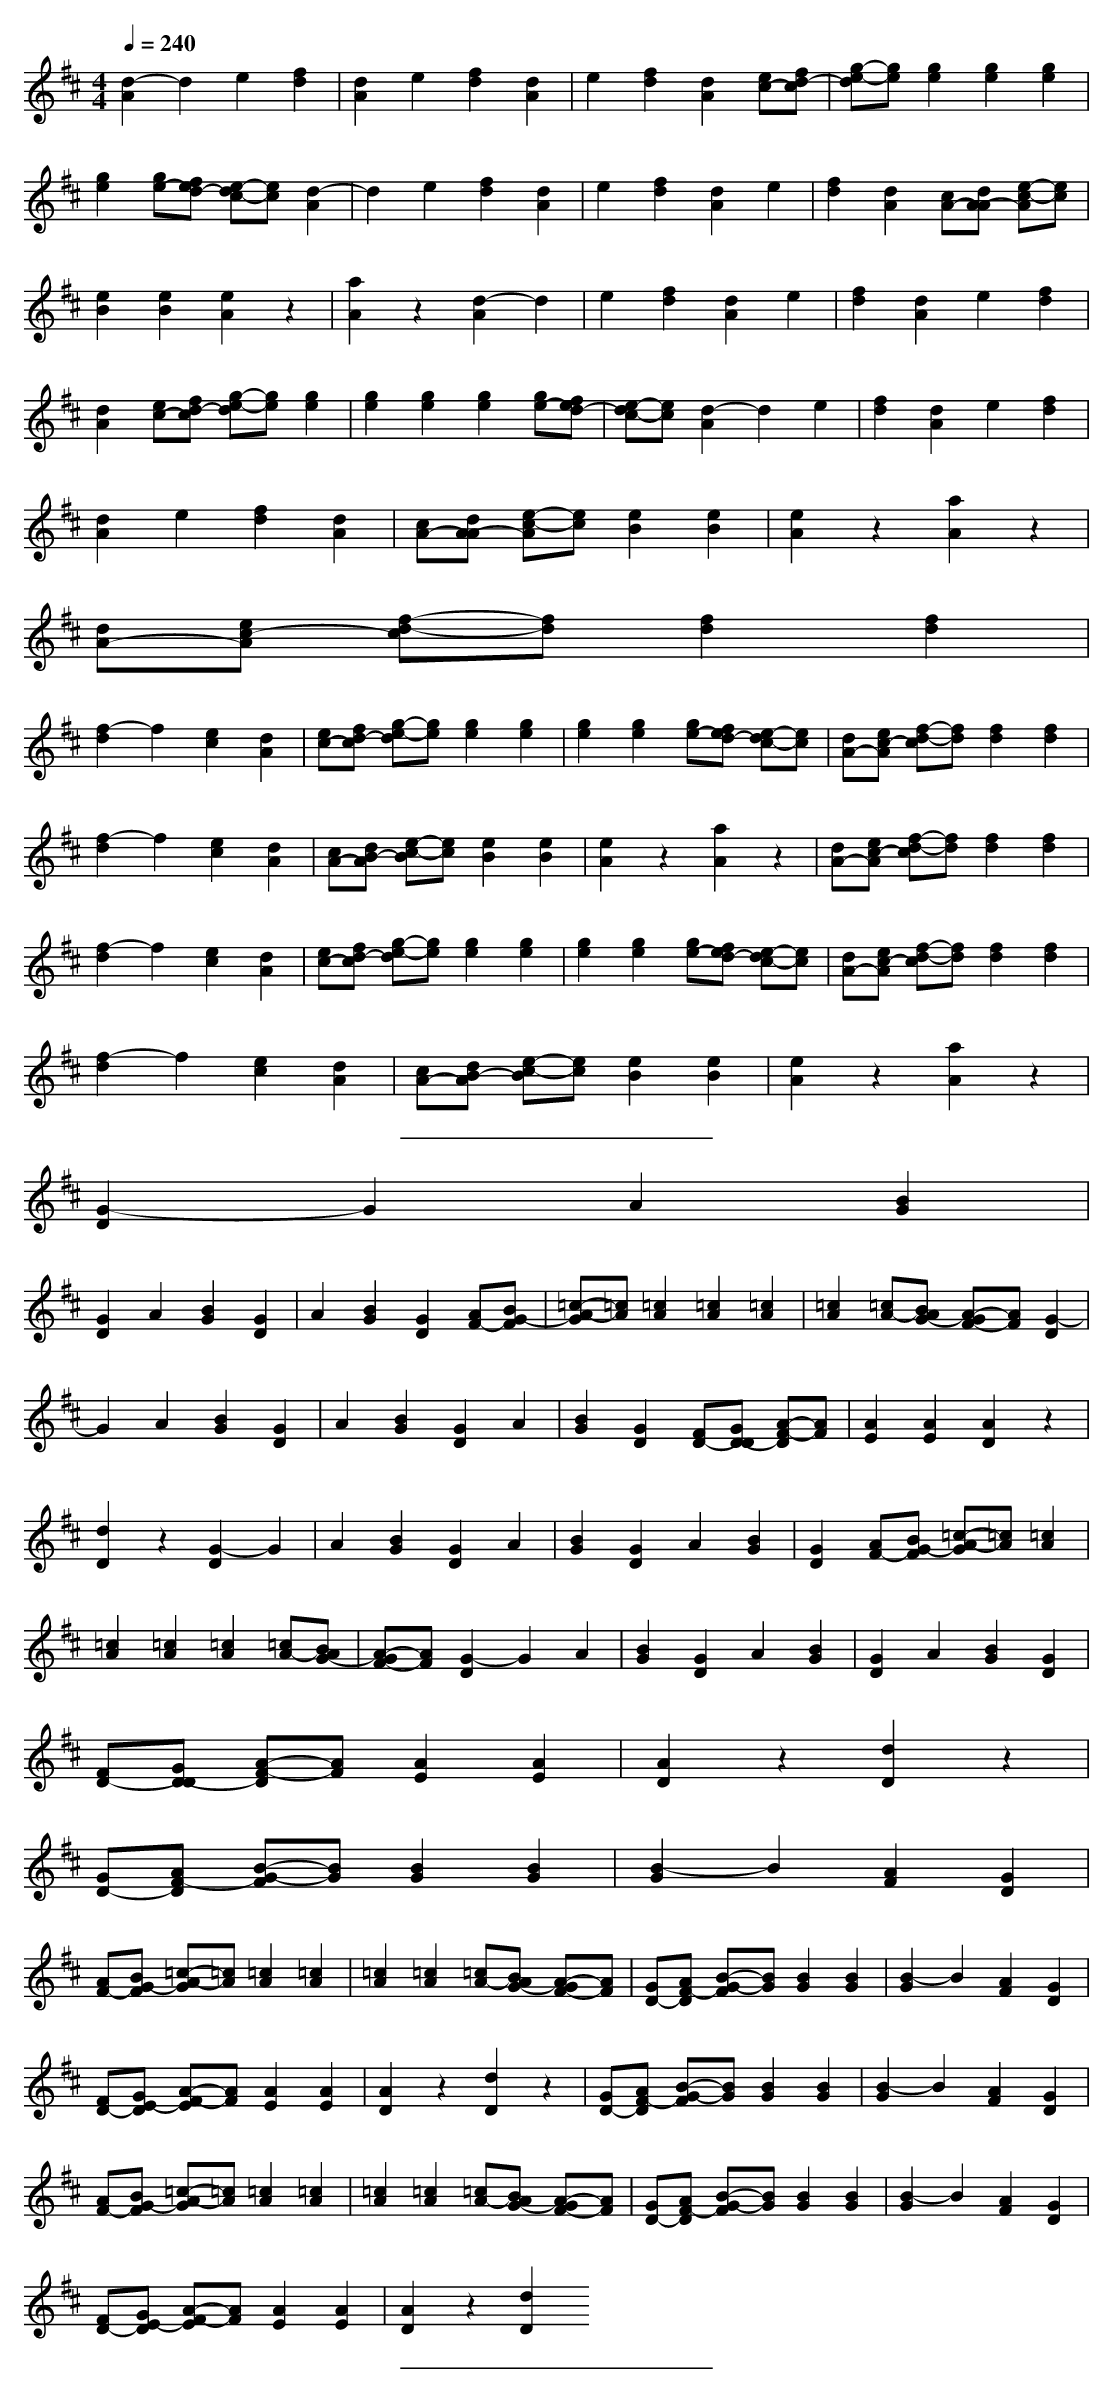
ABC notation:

X:1
T:
M: 4/4
L: 1/8
Q:1/4=240
K:D % 2 sharps
V:1
[d2-A2] d2 e2 [f2d2]|[d2A2] e2 [f2d2] [d2A2]|e2 [f2d2] [d2A2] [ec-][fd-c]|[g-e-d][ge] [g2e2] [g2e2] [g2e2]|
[g2e2] [ge-][fed-] [e-dc-][ec] [d2-A2]|d2 e2 [f2d2] [d2A2]|e2 [f2d2] [d2A2] e2|[f2d2] [d2A2] [cA-][dA-A] [e-c-A][ec]|
[e2B2] [e2B2] [e2A2] z2|[a2A2] z2 [d2-A2] d2|e2 [f2d2] [d2A2] e2|[f2d2] [d2A2] e2 [f2d2]|
[d2A2] [ec-][fd-c] [g-e-d][ge] [g2e2]|[g2e2] [g2e2] [g2e2] [ge-][fed-]|[e-dc-][ec] [d2-A2] d2 e2|[f2d2] [d2A2] e2 [f2d2]|
[d2A2] e2 [f2d2] [d2A2]|[cA-][dA-A] [e-c-A][ec] [e2B2] [e2B2]|[e2A2] z2 [a2A2] z2|
[dA-][ec-A] [f-d-c][fd] [f2d2] [f2d2]|
[f2-d2] f2 [e2c2] [d2A2]|[ec-][fd-c] [g-e-d][ge] [g2e2] [g2e2]|[g2e2] [g2e2] [ge-][fed-] [e-dc-][ec]|[dA-][ec-A] [f-d-c][fd] [f2d2] [f2d2]|
[f2-d2] f2 [e2c2] [d2A2]|[cA-][dB-A] [e-c-B][ec] [e2B2] [e2B2]|[e2A2] z2 [a2A2] z2|[dA-][ec-A] [f-d-c][fd] [f2d2] [f2d2]|
[f2-d2] f2 [e2c2] [d2A2]|[ec-][fd-c] [g-e-d][ge] [g2e2] [g2e2]|[g2e2] [g2e2] [ge-][fed-] [e-dc-][ec]|[dA-][ec-A] [f-d-c][fd] [f2d2] [f2d2]|
[f2-d2] f2 [e2c2] [d2A2]|[cA-][dB-A] [e-c-B][ec] [e2B2] [e2B2]|[e2A2] z2 [a2A2] z2|
%%sep 5 5 200
[G2-D2] G2 A2 [B2G2]|
[G2D2] A2 [B2G2] [G2D2]|A2 [B2G2] [G2D2] [AF-][BG-F]|[=c-A-G][=cA] [=c2A2] [=c2A2] [=c2A2]|[=c2A2] [=cA-][BAG-] [A-GF-][AF] [G2-D2]|
G2 A2 [B2G2] [G2D2]|A2 [B2G2] [G2D2] A2|[B2G2] [G2D2] [FD-][GD-D] [A-F-D][AF]|[A2E2] [A2E2] [A2D2] z2|
[d2D2] z2 [G2-D2] G2|A2 [B2G2] [G2D2] A2|[B2G2] [G2D2] A2 [B2G2]|[G2D2] [AF-][BG-F] [=c-A-G][=cA] [=c2A2]|
[=c2A2] [=c2A2] [=c2A2] [=cA-][BAG-]|[A-GF-][AF] [G2-D2] G2 A2|[B2G2] [G2D2] A2 [B2G2]|[G2D2] A2 [B2G2] [G2D2]|
[FD-][GD-D] [A-F-D][AF] [A2E2] [A2E2]|[A2D2] z2 [d2D2] z2|
[GD-][AF-D] [B-G-F][BG] [B2G2] [B2G2]|[B2-G2] B2 [A2F2] [G2D2]|
[AF-][BG-F] [=c-A-G][=cA] [=c2A2] [=c2A2]|[=c2A2] [=c2A2] [=cA-][BAG-] [A-GF-][AF]|[GD-][AF-D] [B-G-F][BG] [B2G2] [B2G2]|[B2-G2] B2 [A2F2] [G2D2]|
[FD-][GE-D] [A-F-E][AF] [A2E2] [A2E2]|[A2D2] z2 [d2D2] z2|[GD-][AF-D] [B-G-F][BG] [B2G2] [B2G2]|[B2-G2] B2 [A2F2] [G2D2]|
[AF-][BG-F] [=c-A-G][=cA] [=c2A2] [=c2A2]|[=c2A2] [=c2A2] [=cA-][BAG-] [A-GF-][AF]|[GD-][AF-D] [B-G-F][BG] [B2G2] [B2G2]|[B2-G2] B2 [A2F2] [G2D2]|
[FD-][GE-D] [A-F-E][AF] [A2E2] [A2E2]|[A2D2] z2 [d2D2]
V:2
D,,z [A,F,D,]z D,,z [A,F,D,]z|z2 D,,z [A,F,D,]z D,,z|[A,F,D,]z4z A,,z|[GECA,]z A,,z [GECA,]z A,,z|
[GECA,]z A,,z [GECA,]z D,,z|[A,F,D,]z D,,z [A,F,D,]z3|D,,z [A,F,D,]z D,,z [A,F,D,]z|z4 E,,z [DB,^G,E,]z|
E,,z [DB,^G,E,]z A,,z [ECA,]z|A,,z [ECA,]z D,,z [A,F,D,]z|D,,z [A,F,D,]z3 D,,z|[A,F,D,]z D,,z [A,F,D,]z3|
z2 A,,z [GECA,]z A,,z|[GECA,]z A,,z [GECA,]z A,,z|[GECA,]z D,,z [A,F,D,]z D,,z|[A,F,D,]z3 D,,z [A,F,D,]z|
D,,z [A,F,D,]z4z|E,,z [DB,^G,E,]z E,,z [DB,^G,E,]z|A,,z [ECA,]z A,,z [ECA,]z|
D,,z [A,F,D,]z D,,z [A,F,D,]z|
D,,z [A,F,D,]z D,,z [A,F,D,]z|A,,z [GECA,]z A,,z [GECA,]z|A,,z [GECA,]z A,,z [GECA,]z|D,,z [A,F,D,]z D,,z [A,F,D,]z|
D,,z [A,F,D,]z D,,z [A,F,D,]z|E,,z [DB,^G,E,]z E,,z [DB,^G,E,]z|A,,z [ECA,]z A,,z [ECA,]z|D,,z [A,F,D,]z D,,z [A,F,D,]z|
D,,z [A,F,D,]z D,,z [A,F,D,]z|A,,z [GECA,]z A,,z [GECA,]z|A,,z [GECA,]z A,,z [GECA,]z|D,,z [A,F,D,]z D,,z [A,F,D,]z|
D,,z [A,F,D,]z D,,z [A,F,D,]z|E,,z [DB,^G,E,]z E,,z [DB,^G,E,]z|A,,z [ECA,]z A,,z [ECA,]z|
%%sep 5 5 200
G,,z [DB,=G,]z G,,z [DB,G,]z|
z2 G,,z [DB,G,]z G,,z|[DB,G,]z4z D,,z|[=CA,F,D,]z D,,z [=CA,F,D,]z D,,z|[=CA,F,D,]z D,,z [=CA,F,D,]z G,,z|
[DB,G,]z G,,z [DB,G,]z3|G,,z [DB,G,]z G,,z [DB,G,]z|z4 A,,z [GE^CA,]z|A,,z [GECA,]z D,,z [A,F,D,]z|
D,,z [A,F,D,]z G,,z [DB,G,]z|G,,z [DB,G,]z3 G,,z|[DB,G,]z G,,z [DB,G,]z3|z2 D,,z [=CA,F,D,]z D,,z|
[=CA,F,D,]z D,,z [=CA,F,D,]z D,,z|[=CA,F,D,]z G,,z [DB,G,]z G,,z|[DB,G,]z3 G,,z [DB,G,]z|G,,z [DB,G,]z4z|
A,,z [GE^CA,]z A,,z [GECA,]z|D,,z [A,F,D,]z D,,z [A,F,D,]z|
G,,z [DB,G,]z G,,z [DB,G,]z|G,,z [DB,G,]z G,,z [DB,G,]z|
D,,z [=CA,F,D,]z D,,z [=CA,F,D,]z|D,,z [=CA,F,D,]z D,,z [=CA,F,D,]z|G,,z [DB,G,]z G,,z [DB,G,]z|G,,z [DB,G,]z G,,z [DB,G,]z|
A,,z [GE^CA,]z A,,z [GECA,]z|D,,z [A,F,D,]z D,,z [A,F,D,]z|G,,z [DB,G,]z G,,z [DB,G,]z|G,,z [DB,G,]z G,,z [DB,G,]z|
D,,z [=CA,F,D,]z D,,z [=CA,F,D,]z|D,,z [=CA,F,D,]z D,,z [=CA,F,D,]z|G,,z [DB,G,]z G,,z [DB,G,]z|G,,z [DB,G,]z G,,z [DB,G,]z|
A,,z [GE^CA,]z A,,z [GECA,]z|D,,z [A,F,D,]z D,,z [A,F,D,]
